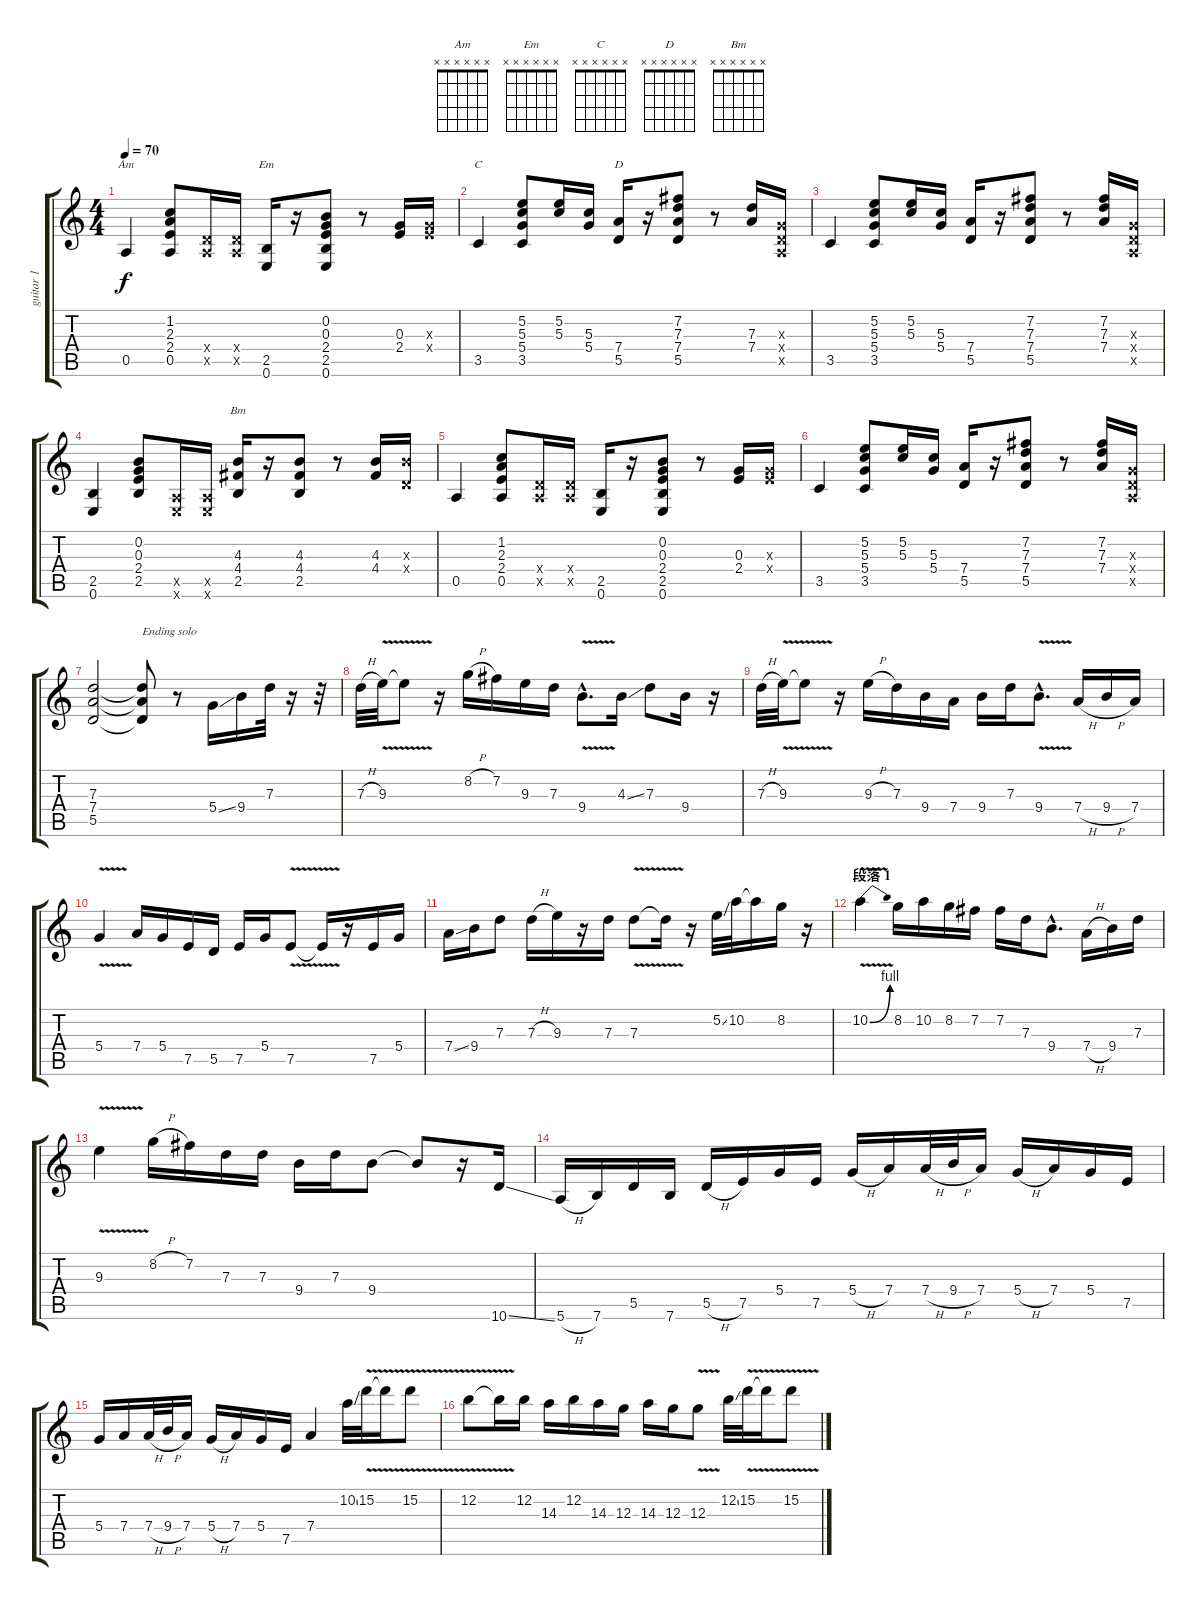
\track ("guitar 1" "guitar 1") {instrument overdrivenguitar}
\staff {score tabs}
\tuning (E4 B3 G3 D3 A2 E2) {hide}
\chord ("Am" x x x x x x)
\chord ("Em" x x x x x x)
\chord ("C" x x x x x x)
\chord ("D" x x x x x x)
\chord ("Bm" x x x x x x)
\ts (4 4)
\tempo 70
\clef g2
\ks c
0.5.4{ch "Am" dy f} (1.2 2.3 2.4 0.5).8 (0.4{x} 0.5{x}).16 (0.4{x} 0.5{x}).16 (2.5 0.6).16{ch "Em"} r.16 (0.2 0.3 2.4 2.5 0.6).8 r.8 (0.3 2.4).16 (0.3{x} 2.4{x}).16 |
3.5.4{ch "C"} (5.2 5.3 5.4 3.5).8 (5.2 5.3).16 (5.3 5.4).16 (7.4 5.5).16{ch "D"} r.16 (7.2 7.3 7.4 5.5).8 r.8 (7.3 7.4).16 (0.3{x} 0.4{x} 0.5{x}).16 |
3.5.4 (5.2 5.3 5.4 3.5).8 (5.2 5.3).16 (5.3 5.4).16 (7.4 5.5).16 r.16 (7.2 7.3 7.4 5.5).8 r.8 (7.2 7.3 7.4).16 (0.3{x} 0.4{x} 0.5{x}).16 |
(2.5 0.6).4 (0.2 0.3 2.4 2.5).8 (0.5{x} 0.6{x}).16 (0.5{x} 0.6{x}).16 (4.3 4.4 2.5).16{ch "Bm"} r.16 (4.3 4.4 2.5).8 r.8 (4.3 4.4).16 (4.3{x} 0.4{x}).16 |
0.5.4 (1.2 2.3 2.4 0.5).8 (0.4{x} 0.5{x}).16 (0.4{x} 0.5{x}).16 (2.5 0.6).16 r.16 (0.2 0.3 2.4 2.5 0.6).8 r.8 (0.3 2.4).16 (0.3{x} 2.4{x}).16 |
3.5.4 (5.2 5.3 5.4 3.5).8 (5.2 5.3).16 (5.3 5.4).16 (7.4 5.5).16 r.16 (7.2 7.3 7.4 5.5).8 r.8 (7.2 7.3 7.4).16 (0.3{x} 0.4{x} 0.5{x}).16 |
(7.3 7.4 5.5).2 (7.3{t} 7.4{t} 5.5{t}).8{txt "Ending solo"} r.8 5.4{ss}.16{volume 16 instrument overdrivenguitar} 9.4.16 7.3.32 r.16 r.32 |
7.3{h}.32 9.3{v}.32 9.3{t}.8 r.16 8.2{h}.16 7.2.16 9.3.16 7.3.16 9.4{v hac}.8{d} 4.3{ss}.16 7.3.8 9.4.16 r.16 |
7.3{h}.32 9.3{v}.32 9.3{t}.8 r.16 9.3{h}.16 7.3.16 9.4.16 7.4.16 9.4.16 7.3.16 9.4{v hac}.8{d} 7.4{h}.16 9.4{h}.16 7.4.16 |
5.4{v}.4 7.4.16 5.4.16 7.5.16 5.5.16 7.5.16 5.4.16 7.5{v}.8 7.5{t}.16 r.16 7.5.16 5.4.16 |
7.4{ss}.16 9.4.16 7.3.8 7.3{h}.16 9.3.16 r.16 7.3.16 7.3{v}.8 7.3{t}.16 r.16 5.2{ss}.32 10.2.32 10.2{t}.16 8.2.16 r.16 |
\section ("" "段落 1")
10.2{be (bend 0 0 60 4) v}.4 8.2.16 10.2.16 8.2.16 7.2.16 7.2.16 7.3.16 9.4{hac}.8{d} 7.4{h}.16 9.4.16 7.3.16 |
9.3{v}.4 8.2{h}.16 7.2.16 7.3.16 7.3.16 9.4.16 7.3.16 9.4.8 9.4{t}.8 r.16 10.6{ss}.16 |
5.6{h}.16 7.6.16 5.5.16 7.6.16 5.5{h}.16 7.5.16 5.4.16 7.5.16 5.4{h}.16 7.4.16 7.4{h}.32 9.4{h}.32 7.4.16 5.4{h}.16 7.4.16 5.4.16 7.5.16 |
5.4.16 7.4.16 7.4{h}.32 9.4{h}.32 7.4.16 5.4{h}.16 7.4.16 5.4.16 7.5.16 7.4.4 10.2{ss}.32 15.2{v}.32 15.2{t}.16 15.2{v}.8 |
12.2{v}.8 12.2{t}.16 12.2.16 14.3.16 12.2.16 14.3.16 12.3.16 14.3.16 12.3.16 12.3{v}.8 12.2{ss}.32 15.2{v}.32 15.2{t}.16 15.2{v}.8
